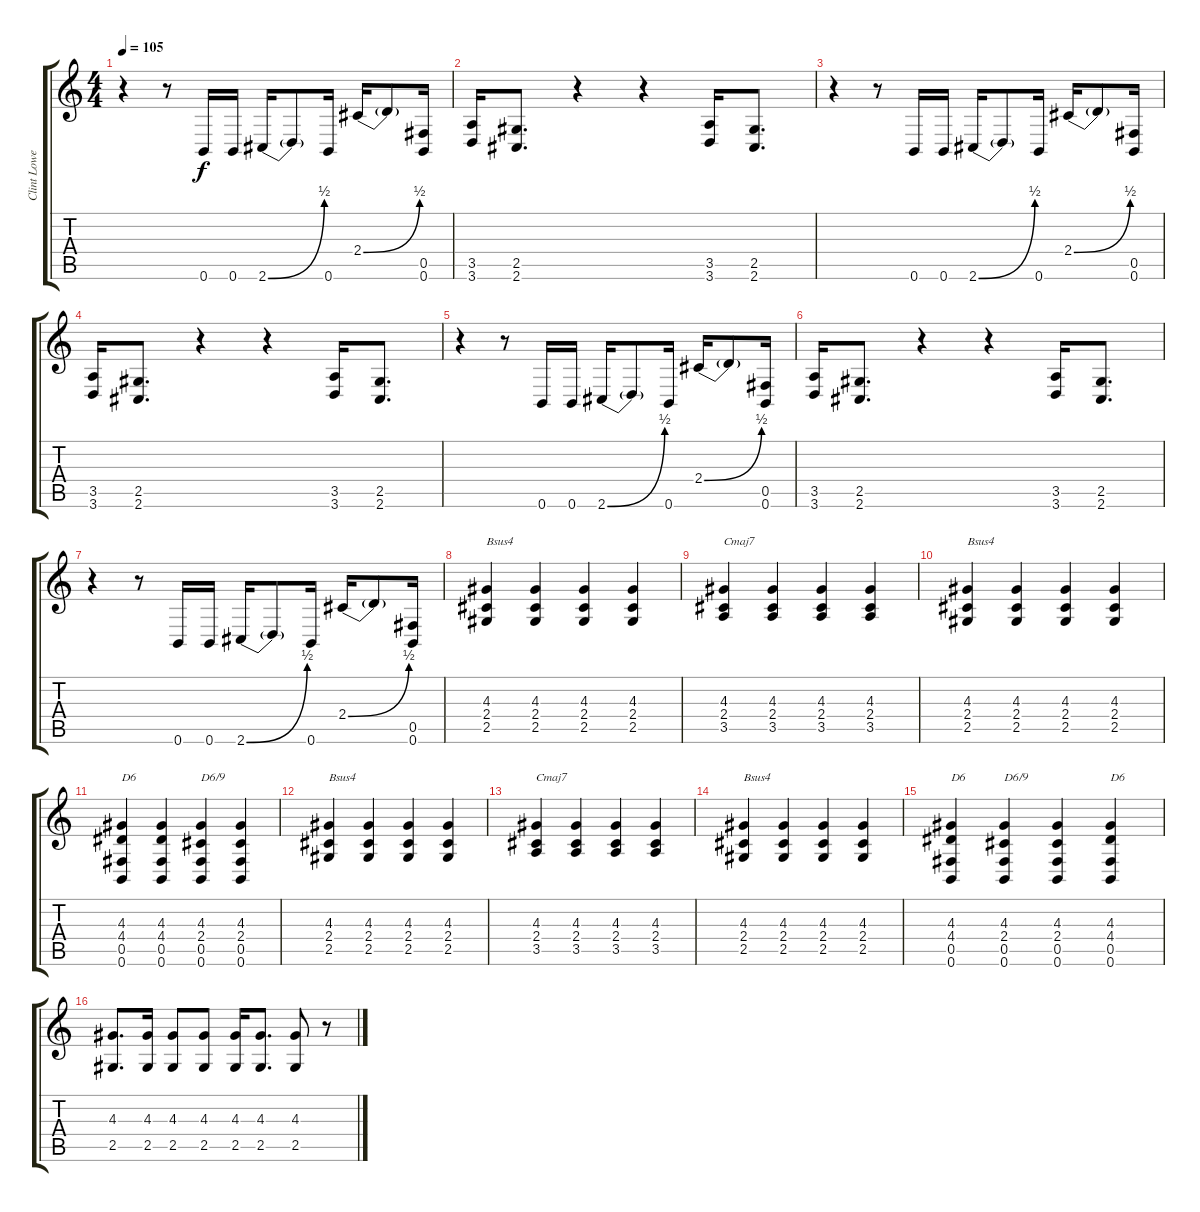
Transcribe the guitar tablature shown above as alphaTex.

\track ("Clint Lowery - Guitar 1" "Clint Lowe") {instrument distortionguitar}
\staff {score tabs}
\tuning (Db4 Ab3 E3 B2 Gb2 B1) {hide}
\ts (4 4)
\tempo 105
\clef g2
\ks c
r.4{dy f} r.8 0.6.16 0.6.16 2.6{be (bend 0 0 60 2)}.16 2.6{t}.8 0.6.16 2.4{be (bend 0 0 60 2)}.16 2.4{t}.8 (0.5 0.6).16 |
(3.5 3.6).16 (2.5 2.6).8{d} r.4 r.4 (3.5 3.6).16 (2.5 2.6).8{d} |
r.4 r.8 0.6.16 0.6.16 2.6{be (bend 0 0 60 2)}.16 2.6{t}.8 0.6.16 2.4{be (bend 0 0 60 2)}.16 2.4{t}.8 (0.5 0.6).16 |
(3.5 3.6).16 (2.5 2.6).8{d} r.4 r.4 (3.5 3.6).16 (2.5 2.6).8{d} |
r.4 r.8 0.6.16 0.6.16 2.6{be (bend 0 0 60 2)}.16 2.6{t}.8 0.6.16 2.4{be (bend 0 0 60 2)}.16 2.4{t}.8 (0.5 0.6).16 |
(3.5 3.6).16 (2.5 2.6).8{d} r.4 r.4 (3.5 3.6).16 (2.5 2.6).8{d} |
r.4 r.8 0.6.16 0.6.16 2.6{be (bend 0 0 60 2)}.16 2.6{t}.8 0.6.16 2.4{be (bend 0 0 60 2)}.16 2.4{t}.8 (0.5 0.6).16 |
(4.3 2.4 2.5).4{txt "Bsus4"} (4.3 2.4 2.5).4 (4.3 2.4 2.5).4 (4.3 2.4 2.5).4 |
(4.3 2.4 3.5).4{txt "Cmaj7"} (4.3 2.4 3.5).4 (4.3 2.4 3.5).4 (4.3 2.4 3.5).4 |
(4.3 2.4 2.5).4{txt "Bsus4"} (4.3 2.4 2.5).4 (4.3 2.4 2.5).4 (4.3 2.4 2.5).4 |
(4.3 4.4 0.5 0.6).4{txt "D6"} (4.3 4.4 0.5 0.6).4 (4.3 2.4 0.5 0.6).4{txt "D6/9"} (4.3 2.4 0.5 0.6).4 |
(4.3 2.4 2.5).4{txt "Bsus4"} (4.3 2.4 2.5).4 (4.3 2.4 2.5).4 (4.3 2.4 2.5).4 |
(4.3 2.4 3.5).4{txt "Cmaj7"} (4.3 2.4 3.5).4 (4.3 2.4 3.5).4 (4.3 2.4 3.5).4 |
(4.3 2.4 2.5).4{txt "Bsus4"} (4.3 2.4 2.5).4 (4.3 2.4 2.5).4 (4.3 2.4 2.5).4 |
(4.3 4.4 0.5 0.6).4{txt "D6"} (4.3 2.4 0.5 0.6).4{txt "D6/9"} (4.3 2.4 0.5 0.6).4 (4.3 4.4 0.5 0.6).4{txt "D6"} |
(4.3 2.5).8{d} (4.3 2.5).16 (4.3 2.5).8 (4.3 2.5).8 (4.3 2.5).16 (4.3 2.5).8{d} (4.3 2.5).8 r.8
